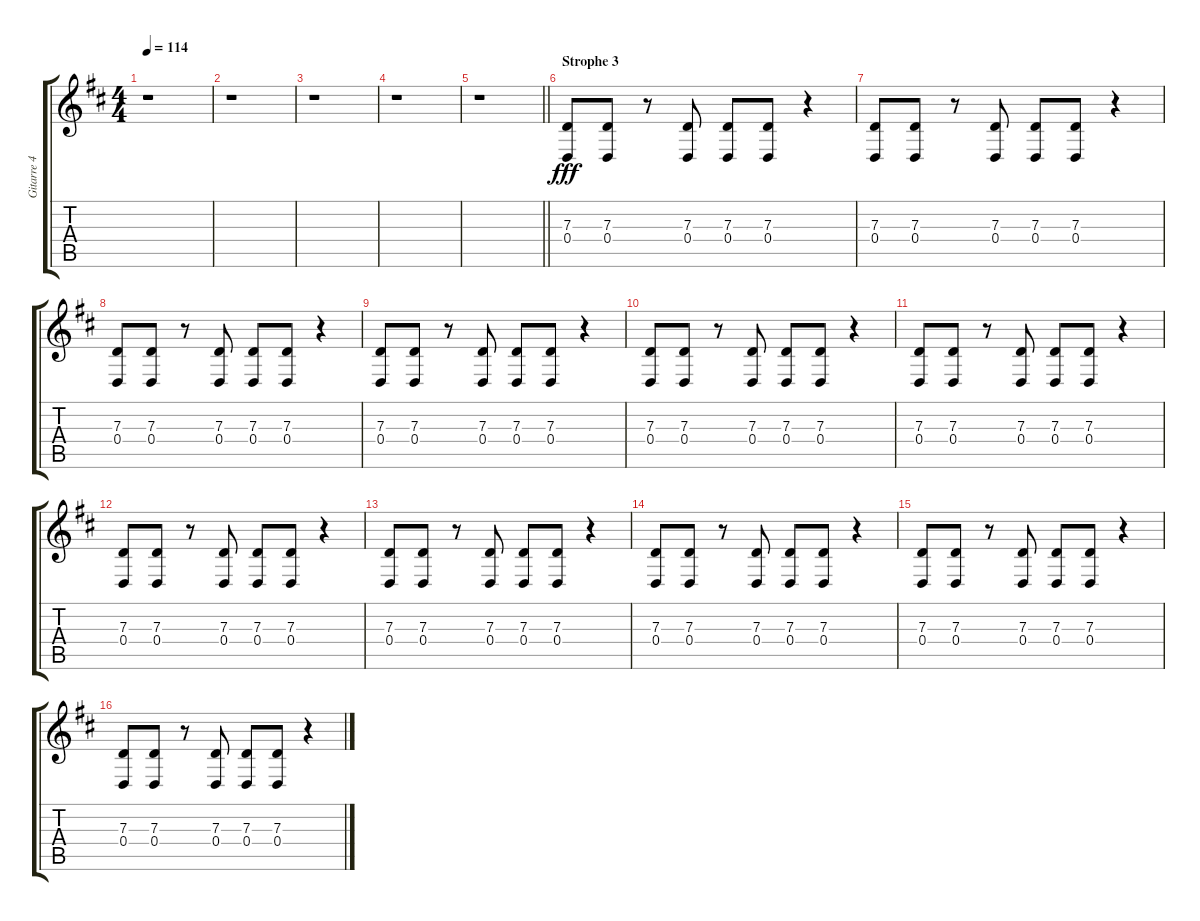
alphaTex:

\track ("Gitarre 4 - Christian " "Gitarre 4 ") {instrument synthbrass1}
\staff {score tabs}
\tuning (E4 B3 G3 D3 A2 E2) {hide}
\ts (4 4)
\tempo 114
\clef g2
\ks d
r.1{dy fff} |
r.1 |
r.1 |
r.1 |
\barLineRight lightlight
r.1 |
\section ("" "Strophe 3")
(7.3 0.4).8 (7.3 0.4).8 r.8 (7.3 0.4).8 (7.3 0.4).8 (7.3 0.4).8 r.4 |
(7.3 0.4).8 (7.3 0.4).8 r.8 (7.3 0.4).8 (7.3 0.4).8 (7.3 0.4).8 r.4 |
(7.3 0.4).8 (7.3 0.4).8 r.8 (7.3 0.4).8 (7.3 0.4).8 (7.3 0.4).8 r.4 |
(7.3 0.4).8 (7.3 0.4).8 r.8 (7.3 0.4).8 (7.3 0.4).8 (7.3 0.4).8 r.4 |
(7.3 0.4).8 (7.3 0.4).8 r.8 (7.3 0.4).8 (7.3 0.4).8 (7.3 0.4).8 r.4 |
(7.3 0.4).8 (7.3 0.4).8 r.8 (7.3 0.4).8 (7.3 0.4).8 (7.3 0.4).8 r.4 |
(7.3 0.4).8 (7.3 0.4).8 r.8 (7.3 0.4).8 (7.3 0.4).8 (7.3 0.4).8 r.4 |
(7.3 0.4).8 (7.3 0.4).8 r.8 (7.3 0.4).8 (7.3 0.4).8 (7.3 0.4).8 r.4 |
(7.3 0.4).8 (7.3 0.4).8 r.8 (7.3 0.4).8 (7.3 0.4).8 (7.3 0.4).8 r.4 |
(7.3 0.4).8 (7.3 0.4).8 r.8 (7.3 0.4).8 (7.3 0.4).8 (7.3 0.4).8 r.4 |
(7.3 0.4).8 (7.3 0.4).8 r.8 (7.3 0.4).8 (7.3 0.4).8 (7.3 0.4).8 r.4
